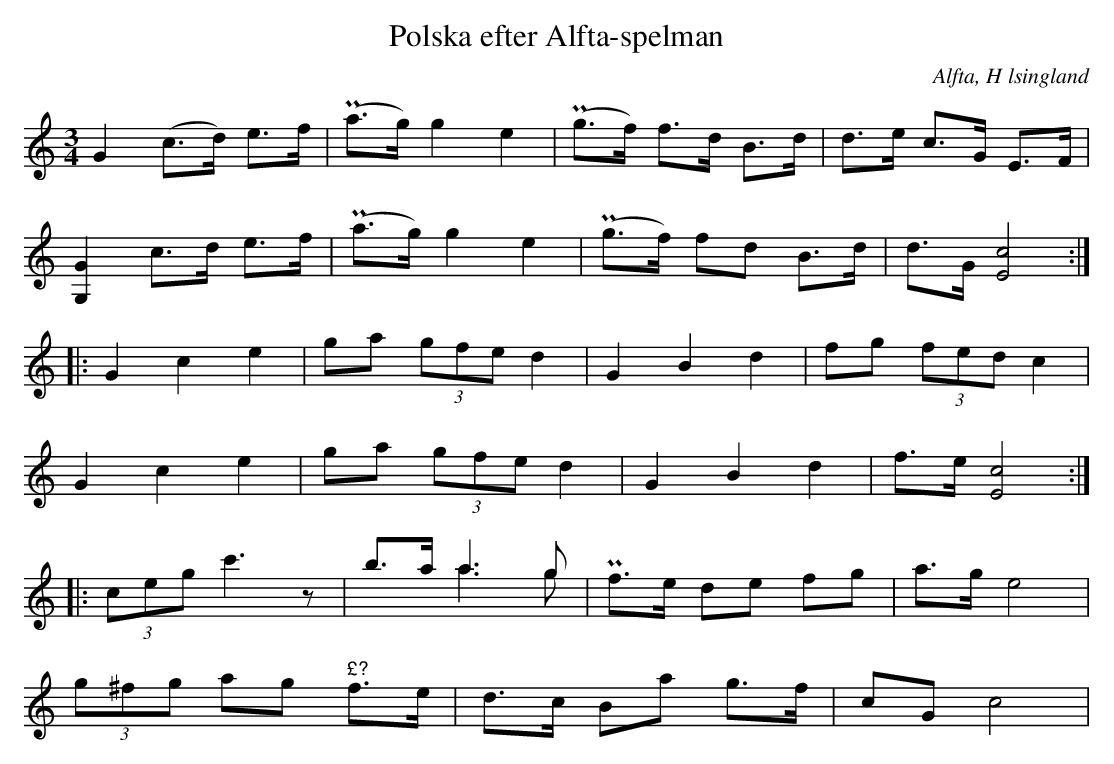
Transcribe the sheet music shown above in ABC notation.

X:1
T: Polska efter Alfta-spelman
O: Alfta, H lsingland
M: 3/4
L: 1/8
K: C
G2    (c>d) e>f | P(a>g) g2 e2 | P(g>f) f>d B>d | d>e c>G E>F |
[GG,]2 c>d  e>f | P(a>g) g2 e2 | P(g>f) fd B>d | d>G [E4c4] ::
G2 c2 e2 | ga (3gfe d2 | G2 B2 d2 | fg (3fed c2 |
G2 c2 e2 | ga (3gfe d2 | G2 B2 d2 | f>e [E4c4] ::
(3ceg c'3z | b>a a2>g2 & x2 a2>g2 | Pf>e de fg | a>g e4 |
(3g^fg ag "^£?"f>e | d>c Ba g>f | cG c4 |
